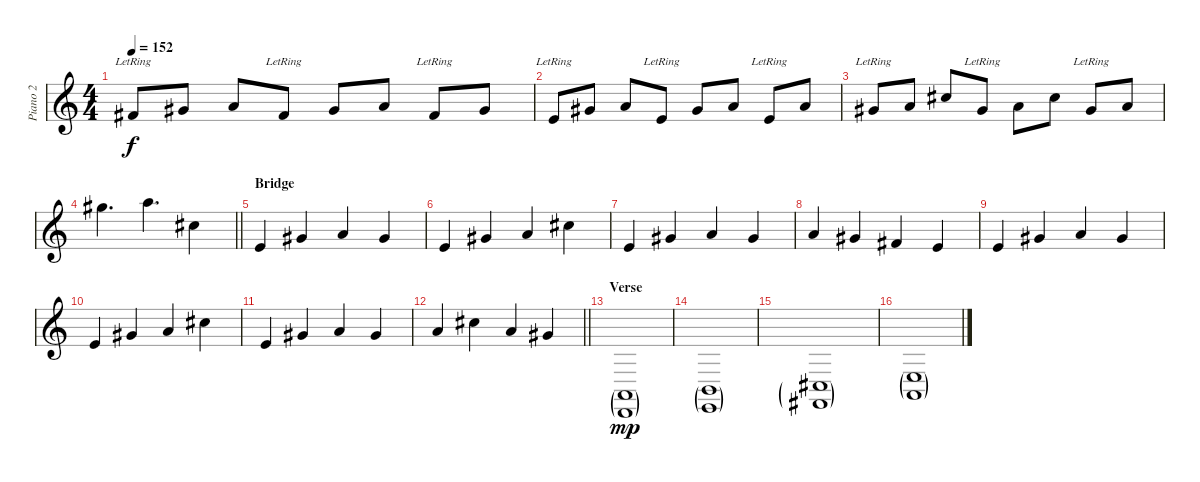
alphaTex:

\track ("Piano 2" "Piano 2") {instrument acousticgrandpiano}
\staff {score}
\tuning (E4 B3 G3 D3 A2 D2) {hide}
\ts (4 4)
\tempo 152
\clef g2
\ks c
11.3{lr}.8{dy f} 9.2.8 10.2.8 11.3{lr}.8 9.2.8 10.2.8 11.3{lr}.8 9.2.8 |
9.3{lr}.8 9.2.8 10.2.8 9.3{lr}.8 9.2.8 10.2.8 9.3{lr}.8 10.2.8 |
13.3{lr}.8 10.2.8 14.2.8 13.3{lr}.8 10.2.8 14.2.8 13.3{lr}.8 10.2.8 |
\barLineRight lightlight
16.1.4{d} 17.1.4{d} 14.2.4 |
\section ("" "Bridge")
9.3.4 9.2.4 10.2.4 9.2.4 |
9.3.4 9.2.4 10.2.4 14.2.4 |
9.3.4 9.2.4 10.2.4 9.2.4 |
10.2.4 9.2.4 7.2.4 9.3.4 |
9.3.4 9.2.4 10.2.4 9.2.4 |
9.3.4 9.2.4 10.2.4 14.2.4 |
9.3.4 9.2.4 10.2.4 9.2.4 |
\barLineRight lightlight
10.2.4 14.2.4 10.2.4 9.2.4 |
\section ("" "Verse")
(0.5{g} 0.6{g}).1{dy mp} |
(2.5{g} 2.6{g}).1 |
(4.5{g} 4.6{g}).1 |
(7.5{g} 7.6{g}).1
